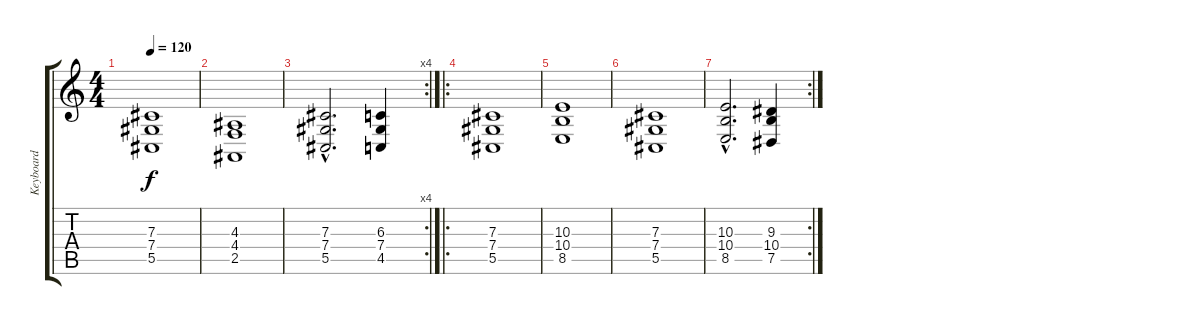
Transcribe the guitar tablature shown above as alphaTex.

\track ("Keyboard" "Keyboard") {instrument choiraahs}
\staff {score tabs}
\tuning (Eb4 Bb3 Gb3 Db3 Ab2 Eb2) {hide}
\ts (4 4)
\tempo 120
\clef g2
\ks c
(7.3 7.4 5.5).1{dy f} |
(4.3 4.4 2.5).1 |
\rc 4
(7.3{hac} 7.4{hac} 5.5{hac}).2{d} (6.3 7.4 4.5).4 |
\ro
(7.3 7.4 5.5).1 |
(10.3 10.4 8.5).1 |
(7.3 7.4 5.5).1 |
\rc 2
(10.3{hac} 10.4{hac} 8.5{hac}).2{d} (9.3 10.4 7.5).4
